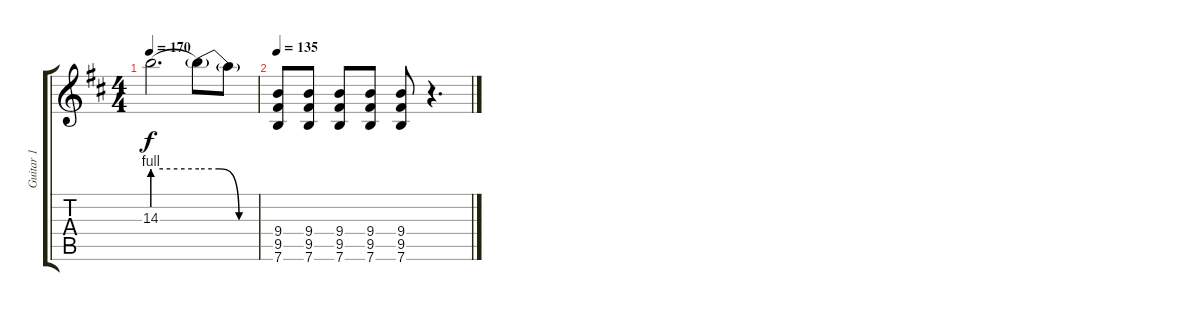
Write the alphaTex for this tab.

\track ("Guitar 1" "Guitar 1") {instrument distortionguitar}
\staff {score tabs}
\tuning (E4 B3 G3 D3 A2 E2) {hide}
\ts (4 4)
\tempo 170
\clef g2
\ks d
14.3{be (hold 0 4 60 4) t}.2{d dy f} 14.3{be (custom 0 4 20 4 40 0 60 0) t}.8 14.3{t}.8 |
\tempo 135
(9.4 9.5 7.6).8 (9.4 9.5 7.6).8 (9.4 9.5 7.6).8 (9.4 9.5 7.6).8 (9.4 9.5 7.6).8 r.4{d}
